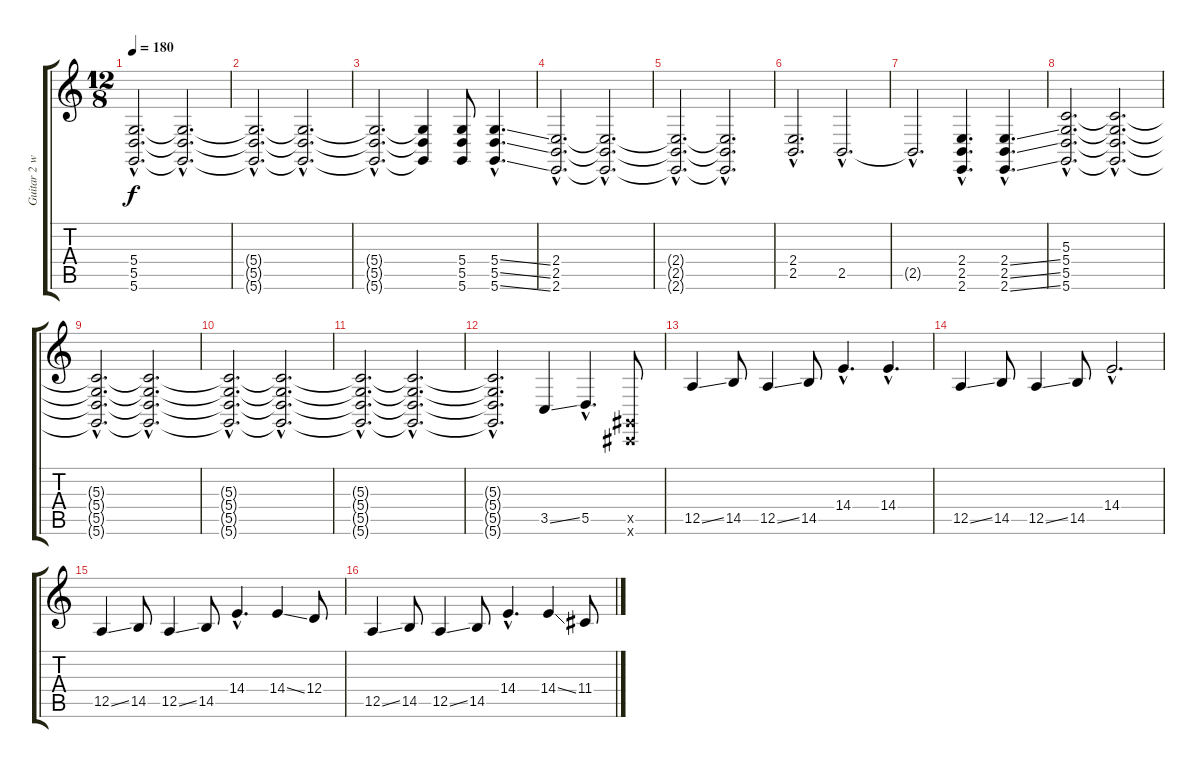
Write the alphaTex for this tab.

\track ("Guitar 2 w/slide " "Guitar 2 w") {instrument electricpiano1}
\staff {score tabs}
\tuning (E4 B3 G3 D3 A2 D2) {hide}
\ts (12 8)
\tempo 180
\clef g2
\ks c
(5.4{hac t} 5.5{hac t} 5.6{hac t}).2{d dy f} (5.4{hac t} 5.5{hac t} 5.6{hac t}).2{d} |
(5.4{hac t} 5.5{hac t} 5.6{hac t}).2{d} (5.4{hac t} 5.5{hac t} 5.6{hac t}).2{d} |
(5.4{hac t} 5.5{hac t} 5.6{hac t}).2{d} (5.4{t} 5.5{t} 5.6{t}).4 (5.4 5.5 5.6).8 (5.4{ss hac} 5.5{ss hac} 5.6{ss hac}).4{d} |
(2.4{hac} 2.5{hac} 2.6{hac}).2{d} (2.4{hac t} 2.5{hac t} 2.6{hac t}).2{d} |
(2.4{hac t} 2.5{hac t} 2.6{hac t}).2{d} (2.4{hac t} 2.5{hac t} 2.6{hac t}).2{d} |
(2.4{hac} 2.5{hac}).2{d} 2.5{hac}.2{d} |
2.5{hac t}.2{d} (2.4{hac} 2.5{hac} 2.6{hac}).4{d} (2.4{ss hac} 2.5{ss hac} 2.6{ss hac}).4{d} |
(5.3{hac} 5.4{hac} 5.5{hac} 5.6{hac}).2{d} (5.3{hac t} 5.4{hac t} 5.5{hac t} 5.6{hac t}).2{d} |
(5.3{hac t} 5.4{hac t} 5.5{hac t} 5.6{hac t}).2{d} (5.3{hac t} 5.4{hac t} 5.5{hac t} 5.6{hac t}).2{d} |
(5.3{hac t} 5.4{hac t} 5.5{hac t} 5.6{hac t}).2{d} (5.3{hac t} 5.4{hac t} 5.5{hac t} 5.6{hac t}).2{d} |
(5.3{hac t} 5.4{hac t} 5.5{hac t} 5.6{hac t}).2{d} (5.3{hac t} 5.4{hac t} 5.5{hac t} 5.6{hac t}).2{d} |
(5.3{hac t} 5.4{hac t} 5.5{hac t} 5.6{hac t}).2{d} 3.5{ss}.4 5.5{hac}.4{d} (-1.5{x} -1.6{x}).8 |
12.5{ss}.4 14.5.8 12.5{ss}.4 14.5.8 14.4{hac}.4{d} 14.4{hac}.4{d} |
12.5{ss}.4 14.5.8 12.5{ss}.4 14.5.8 14.4{hac}.2{d} |
12.5{ss}.4 14.5.8 12.5{ss}.4 14.5.8 14.4{hac}.4{d} 14.4{ss}.4 12.4.8 |
12.5{ss}.4 14.5.8 12.5{ss}.4 14.5.8 14.4{hac}.4{d} 14.4{ss}.4 11.4.8
